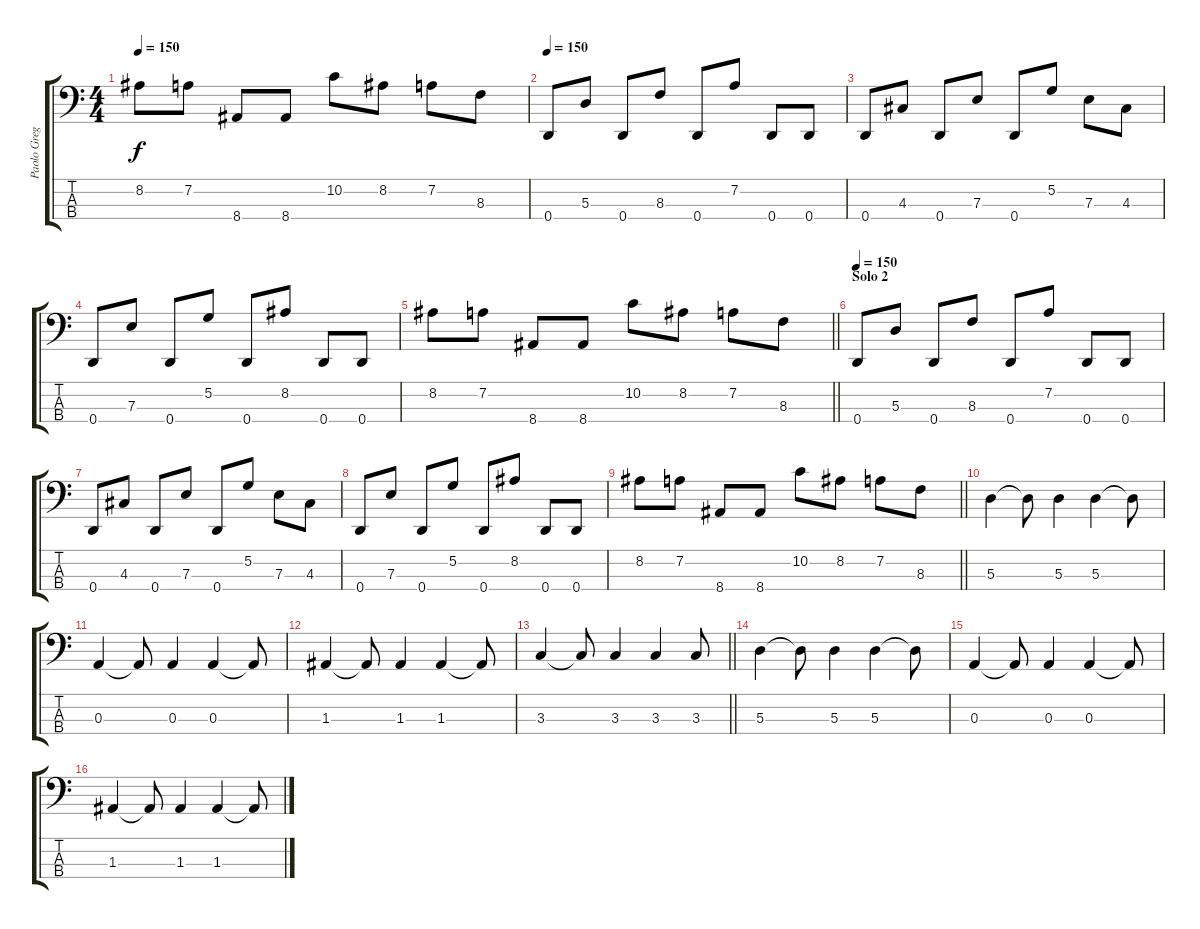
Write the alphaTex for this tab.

\track ("Paolo Gregoletto" "Paolo Greg") {instrument electricbasspick}
\staff {score tabs}
\tuning (G2 D2 A1 D1) {hide}
\ts (4 4)
\tempo 150
\clef f4
\ks c
8.2.8{dy f} 7.2.8 8.4.8 8.4.8 10.2.8 8.2.8 7.2.8 8.3.8 |
\tempo 150
0.4.8 5.3.8 0.4.8 8.3.8 0.4.8 7.2.8 0.4.8 0.4.8 |
0.4.8 4.3.8 0.4.8 7.3.8 0.4.8 5.2.8 7.3.8 4.3.8 |
0.4.8 7.3.8 0.4.8 5.2.8 0.4.8 8.2.8 0.4.8 0.4.8 |
\barLineRight lightlight
8.2.8 7.2.8 8.4.8 8.4.8 10.2.8 8.2.8 7.2.8 8.3.8 |
\section ("" "Solo 2")
\tempo 150
0.4.8 5.3.8 0.4.8 8.3.8 0.4.8 7.2.8 0.4.8 0.4.8 |
0.4.8 4.3.8 0.4.8 7.3.8 0.4.8 5.2.8 7.3.8 4.3.8 |
0.4.8 7.3.8 0.4.8 5.2.8 0.4.8 8.2.8 0.4.8 0.4.8 |
\barLineRight lightlight
8.2.8 7.2.8 8.4.8 8.4.8 10.2.8 8.2.8 7.2.8 8.3.8 |
5.3.4 5.3{t}.8 5.3.4 5.3.4 5.3{t}.8 |
0.3.4 0.3{t}.8 0.3.4 0.3.4 0.3{t}.8 |
1.3.4 1.3{t}.8 1.3.4 1.3.4 1.3{t}.8 |
\barLineRight lightlight
3.3.4 3.3{t}.8 3.3.4 3.3.4 3.3.8 |
5.3.4 5.3{t}.8 5.3.4 5.3.4 5.3{t}.8 |
0.3.4 0.3{t}.8 0.3.4 0.3.4 0.3{t}.8 |
1.3.4 1.3{t}.8 1.3.4 1.3.4 1.3{t}.8
